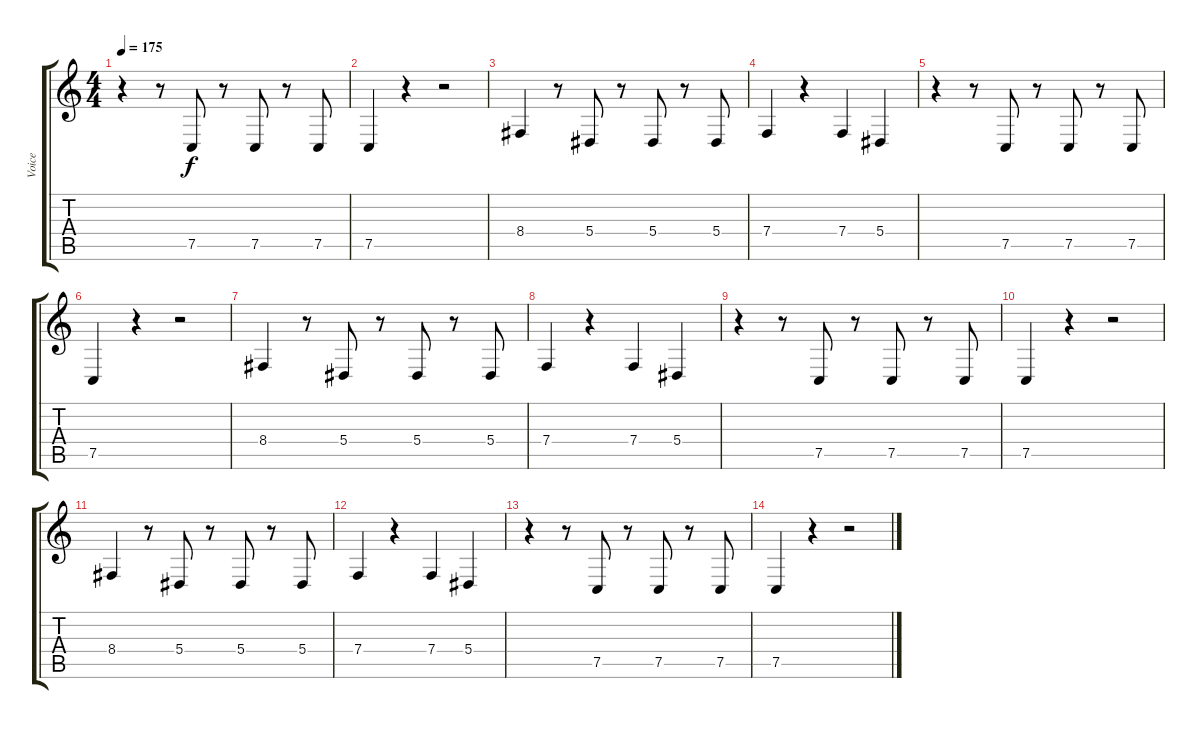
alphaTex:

\track ("Voice" "Voice") {instrument synthstrings1}
\staff {score tabs}
\tuning (C4 G3 Eb3 Bb2 F2 C2) {hide}
\ts (4 4)
\tempo 175
\clef g2
\ks c
r.4{dy f} r.8 7.5.8 r.8 7.5.8 r.8 7.5.8 |
7.5.4 r.4 r.2 |
8.4.4 r.8 5.4.8 r.8 5.4.8 r.8 5.4.8 |
7.4.4 r.4 7.4.4 5.4.4 |
r.4 r.8 7.5.8 r.8 7.5.8 r.8 7.5.8 |
7.5.4 r.4 r.2 |
8.4.4 r.8 5.4.8 r.8 5.4.8 r.8 5.4.8 |
7.4.4 r.4 7.4.4 5.4.4 |
r.4 r.8 7.5.8 r.8 7.5.8 r.8 7.5.8 |
7.5.4 r.4 r.2 |
8.4.4 r.8 5.4.8 r.8 5.4.8 r.8 5.4.8 |
7.4.4 r.4 7.4.4 5.4.4 |
r.4 r.8 7.5.8 r.8 7.5.8 r.8 7.5.8 |
7.5.4 r.4 r.2
